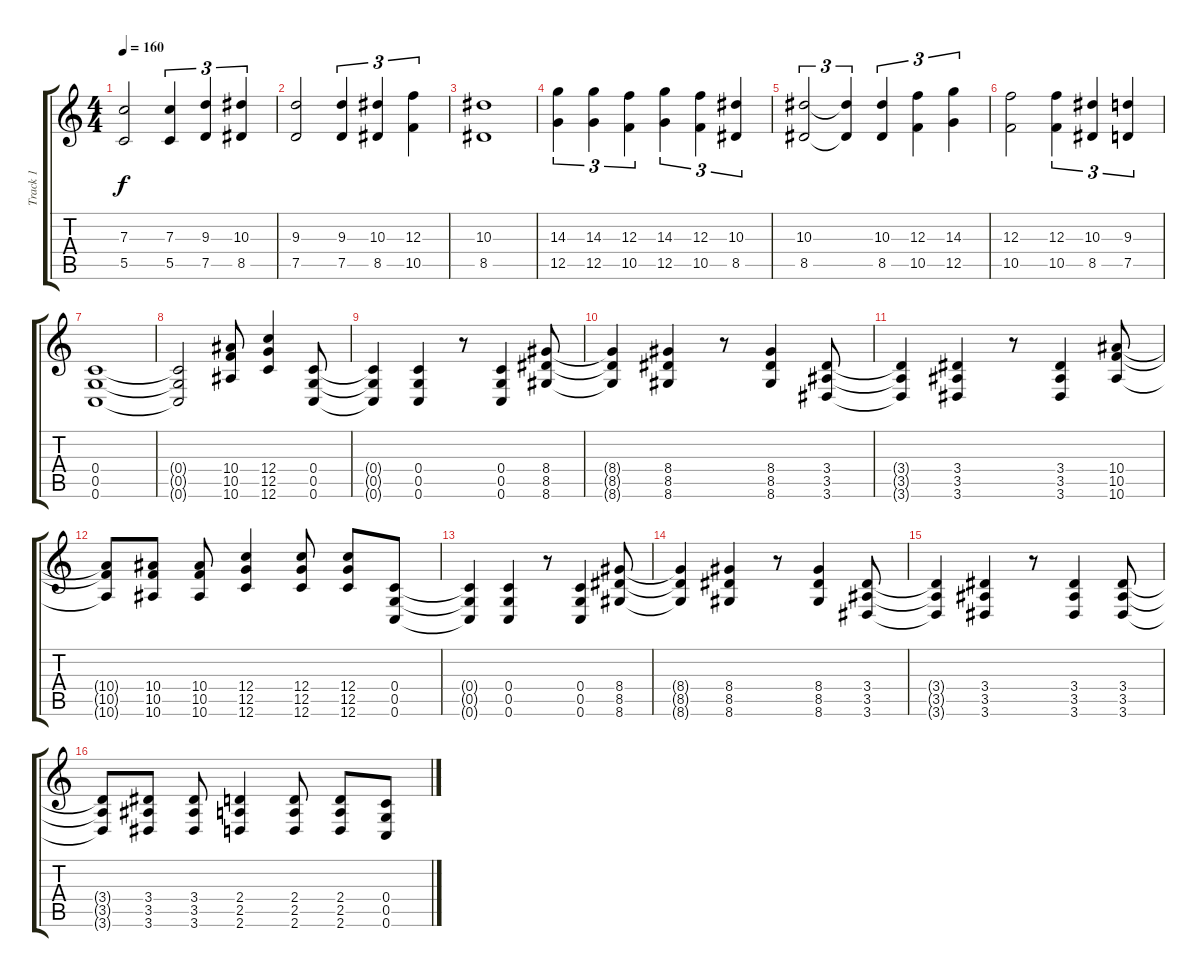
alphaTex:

\track ("Track 1" "Track 1") {instrument overdrivenguitar}
\staff {score tabs}
\tuning (D4 A3 F3 C3 G2 C2) {hide}
\ts (4 4)
\tempo 160
\clef g2
\ks c
(7.3 5.5).2{dy f} (7.3 5.5).4{tu (3 2)} (9.3 7.5).4{tu (3 2)} (10.3 8.5).4{tu (3 2)} |
(9.3 7.5).2 (9.3 7.5).4{tu (3 2)} (10.3 8.5).4{tu (3 2)} (12.3 10.5).4{tu (3 2)} |
(10.3 8.5).1 |
(14.3 12.5).4{tu (3 2)} (14.3 12.5).4{tu (3 2)} (12.3 10.5).4{tu (3 2)} (14.3 12.5).4{tu (3 2)} (12.3 10.5).4{tu (3 2)} (10.3 8.5).4{tu (3 2)} |
(10.3 8.5).2{tu (3 2)} (10.3{t} 8.5{t}).4{tu (3 2)} (10.3 8.5).4{tu (3 2)} (12.3 10.5).4{tu (3 2)} (14.3 12.5).4{tu (3 2)} |
(12.3 10.5).2 (12.3 10.5).4{tu (3 2)} (10.3 8.5).4{tu (3 2)} (9.3 7.5).4{tu (3 2)} |
(0.4 0.5 0.6).1 |
(0.4{t} 0.5{t} 0.6{t}).2 (10.4 10.5 10.6).8 (12.4 12.5 12.6).4 (0.4 0.5 0.6).8 |
(0.4{t} 0.5{t} 0.6{t}).4 (0.4 0.5 0.6).4 r.8 (0.4 0.5 0.6).4 (8.4 8.5 8.6).8 |
(8.4{t} 8.5{t} 8.6{t}).4 (8.4 8.5 8.6).4 r.8 (8.4 8.5 8.6).4 (3.4 3.5 3.6).8 |
(3.4{t} 3.5{t} 3.6{t}).4 (3.4 3.5 3.6).4 r.8 (3.4 3.5 3.6).4 (10.4 10.5 10.6).8 |
(10.4{t} 10.5{t} 10.6{t}).8 (10.4 10.5 10.6).8 (10.4 10.5 10.6).8 (12.4 12.5 12.6).4 (12.4 12.5 12.6).8 (12.4 12.5 12.6).8 (0.4 0.5 0.6).8 |
(0.4{t} 0.5{t} 0.6{t}).4 (0.4 0.5 0.6).4 r.8 (0.4 0.5 0.6).4 (8.4 8.5 8.6).8 |
(8.4{t} 8.5{t} 8.6{t}).4 (8.4 8.5 8.6).4 r.8 (8.4 8.5 8.6).4 (3.4 3.5 3.6).8 |
(3.4{t} 3.5{t} 3.6{t}).4 (3.4 3.5 3.6).4 r.8 (3.4 3.5 3.6).4 (3.4 3.5 3.6).8 |
(3.4{t} 3.5{t} 3.6{t}).8 (3.4 3.5 3.6).8 (3.4 3.5 3.6).8 (2.4 2.5 2.6).4 (2.4 2.5 2.6).8 (2.4 2.5 2.6).8 (0.4 0.5 0.6).8
